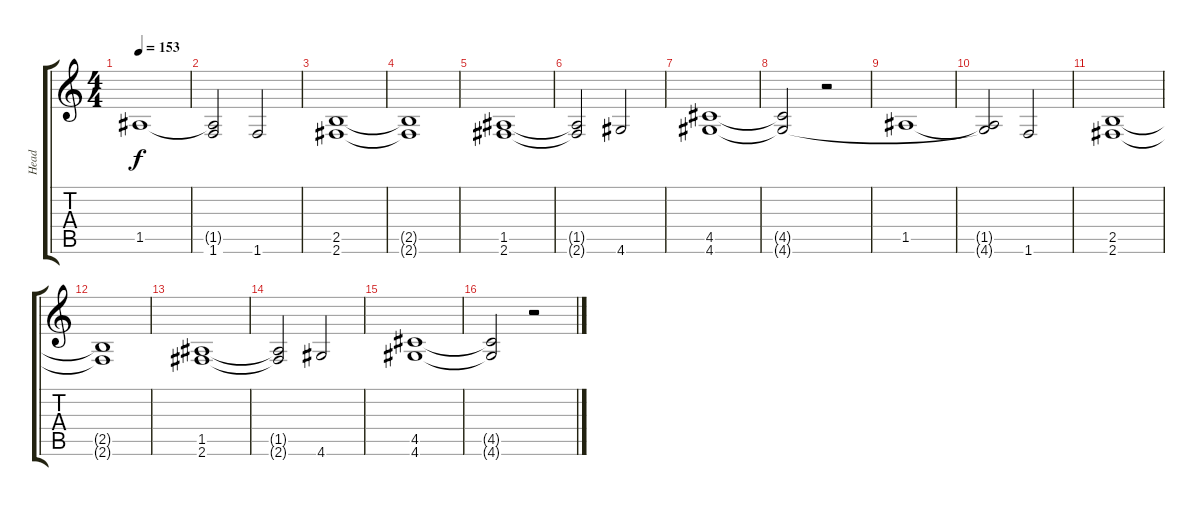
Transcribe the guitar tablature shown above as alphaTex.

\track ("Head" "Head") {instrument distortionguitar}
\staff {score tabs}
\tuning (E4 Db4 A3 E3 A2 E2) {hide}
\ts (4 4)
\tempo 153
\clef g2
\ks c
1.5.1{dy f} |
(1.5{t} 1.6{t}).2 1.6.2 |
(2.5 2.6).1 |
(2.5{t} 2.6{t}).1 |
(1.5 2.6).1 |
(1.5{t} 2.6{t}).2 4.6.2 |
(4.5 4.6).1 |
(4.5{t} 4.6{t}).2 r.2 |
1.5.1 |
(1.5{t} 4.6{t}).2 1.6.2 |
(2.5 2.6).1 |
(2.5{t} 2.6{t}).1 |
(1.5 2.6).1 |
(1.5{t} 2.6{t}).2 4.6.2 |
(4.5 4.6).1 |
(4.5{t} 4.6{t}).2 r.2
